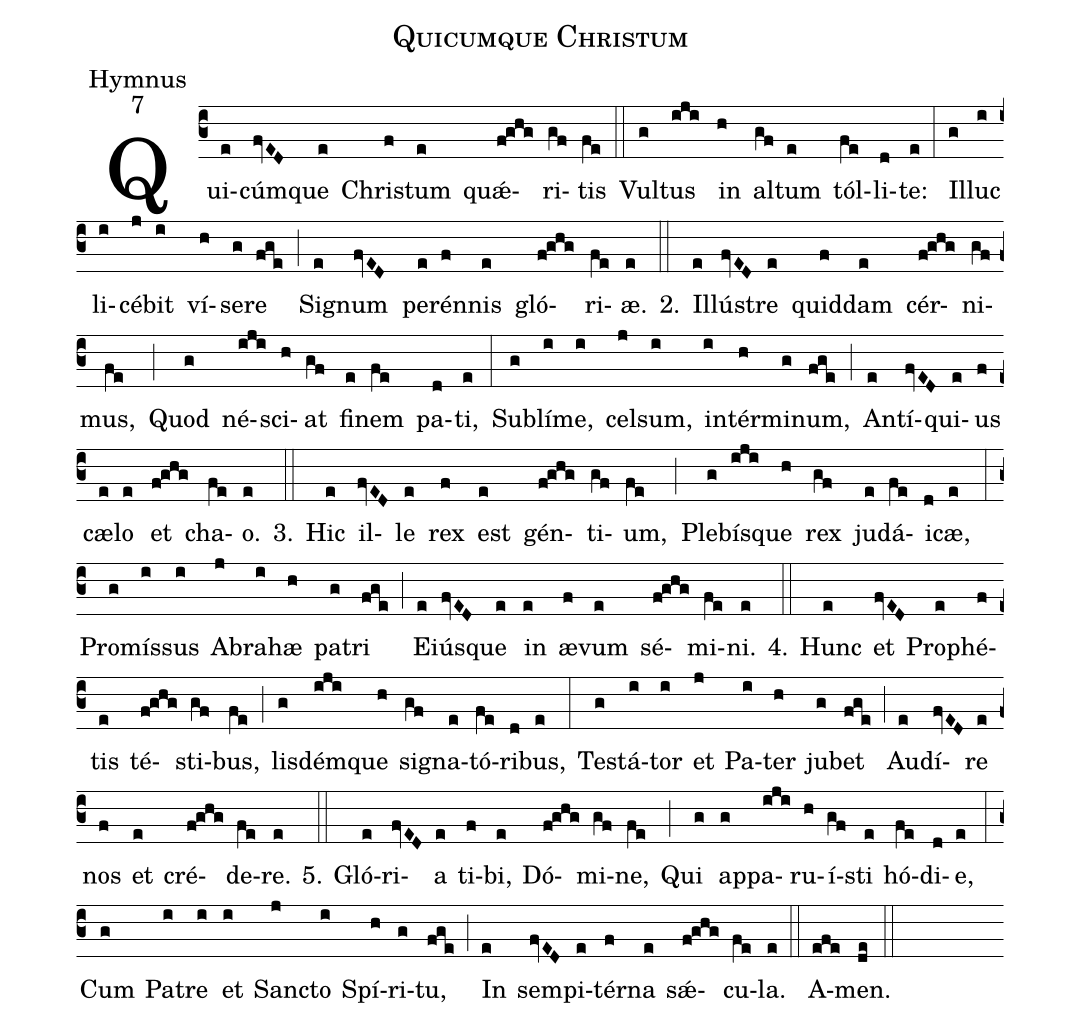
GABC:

name:Quicumque Christum;
office-part:Hymnus;
mode:7;
%%
(c3) Qui(e)cúm(fvED)que(e) Chri(f)stum(e) qu{<sp>'ae</sp>}(f!ghg)ri(gf)tis(fe) (::)
Vul(g)tus(iji) in(h) al(gf)tum(e) tól(fe)li(d)te:(e) (:)
Il(g)luc(i) li(i)cé(j)bit(i) ví(h)se(g)re(fge) (;) Si(e)gnum(fvED) pe(e)rén(f)nis(e) gló(f!ghg)ri(fe)æ.(e) 2.(::) Il(e)lú(fvED)stre(e) quid(f)dam(e) cér(f!ghg)ni(gf)mus,(fe) (;) Quod(g) né(iji)sci(h)at(gf) fi(e)nem(fe) pa(d)ti,(e) (:)
Su(g)blí(i)me,(i) cel(j)sum,(i) in(i)tér(h)mi(g)num,(fge) (;) An(e)tí(fvED)qui(e)us(f) cæ(e)lo(e) et(f!ghg) cha(fe)o.(e) 3.(::) Hic(e) il(fvED)le(e) rex(f) est(e) gén(f!ghg)ti(gf)um,(fe) (;) Ple(g)bí(iji)sque(h) rex(gf) ju(e)dá(fe)i(d)cæ,(e) (:)
Pro(g)mís(i)sus(i) A(j)bra(i)hæ(h) pa(g)tri(fge) (;) E(e)iús(fvED)que(e) in(e) æ(f)vum(e) sé(f!ghg)mi(fe)ni.(e) 4.(::) Hunc(e) et(fvED) Pro(e)phé(f)tis(e) té(f!ghg)sti(gf)bus,(fe) (;) lis(g)dém(iji)que(h) si(gf)gna(e)tó(fe)ri(d)bus,(e) (:)
Te(g)stá(i)tor(i) et(j) Pa(i)ter(h) ju(g)bet(fge) (;) Au(e)dí(fvED)re(e) nos(f) et(e) cré(f!ghg)de(fe)re.(e) 5.(::) Gló(e)ri(fvED)a(e) ti(f)bi,(e) Dó(f!ghg)mi(gf)ne,(fe) (;) Qui(g) ap(g)pa(iji)ru(h)í(gf)sti(e) hó(fe)di(d)e,(e) (:)
Cum(g) Pa(i)tre(i) et(i) San(j)cto(i) Spí(h)ri(g)tu,(fge) (;) In(e) sem(fvED)pi(e)tér(f)na(e) s{<sp>'ae</sp>}(f!ghg)cu(fe)la.(e) (::)
A(efe)men.(de) (::)
